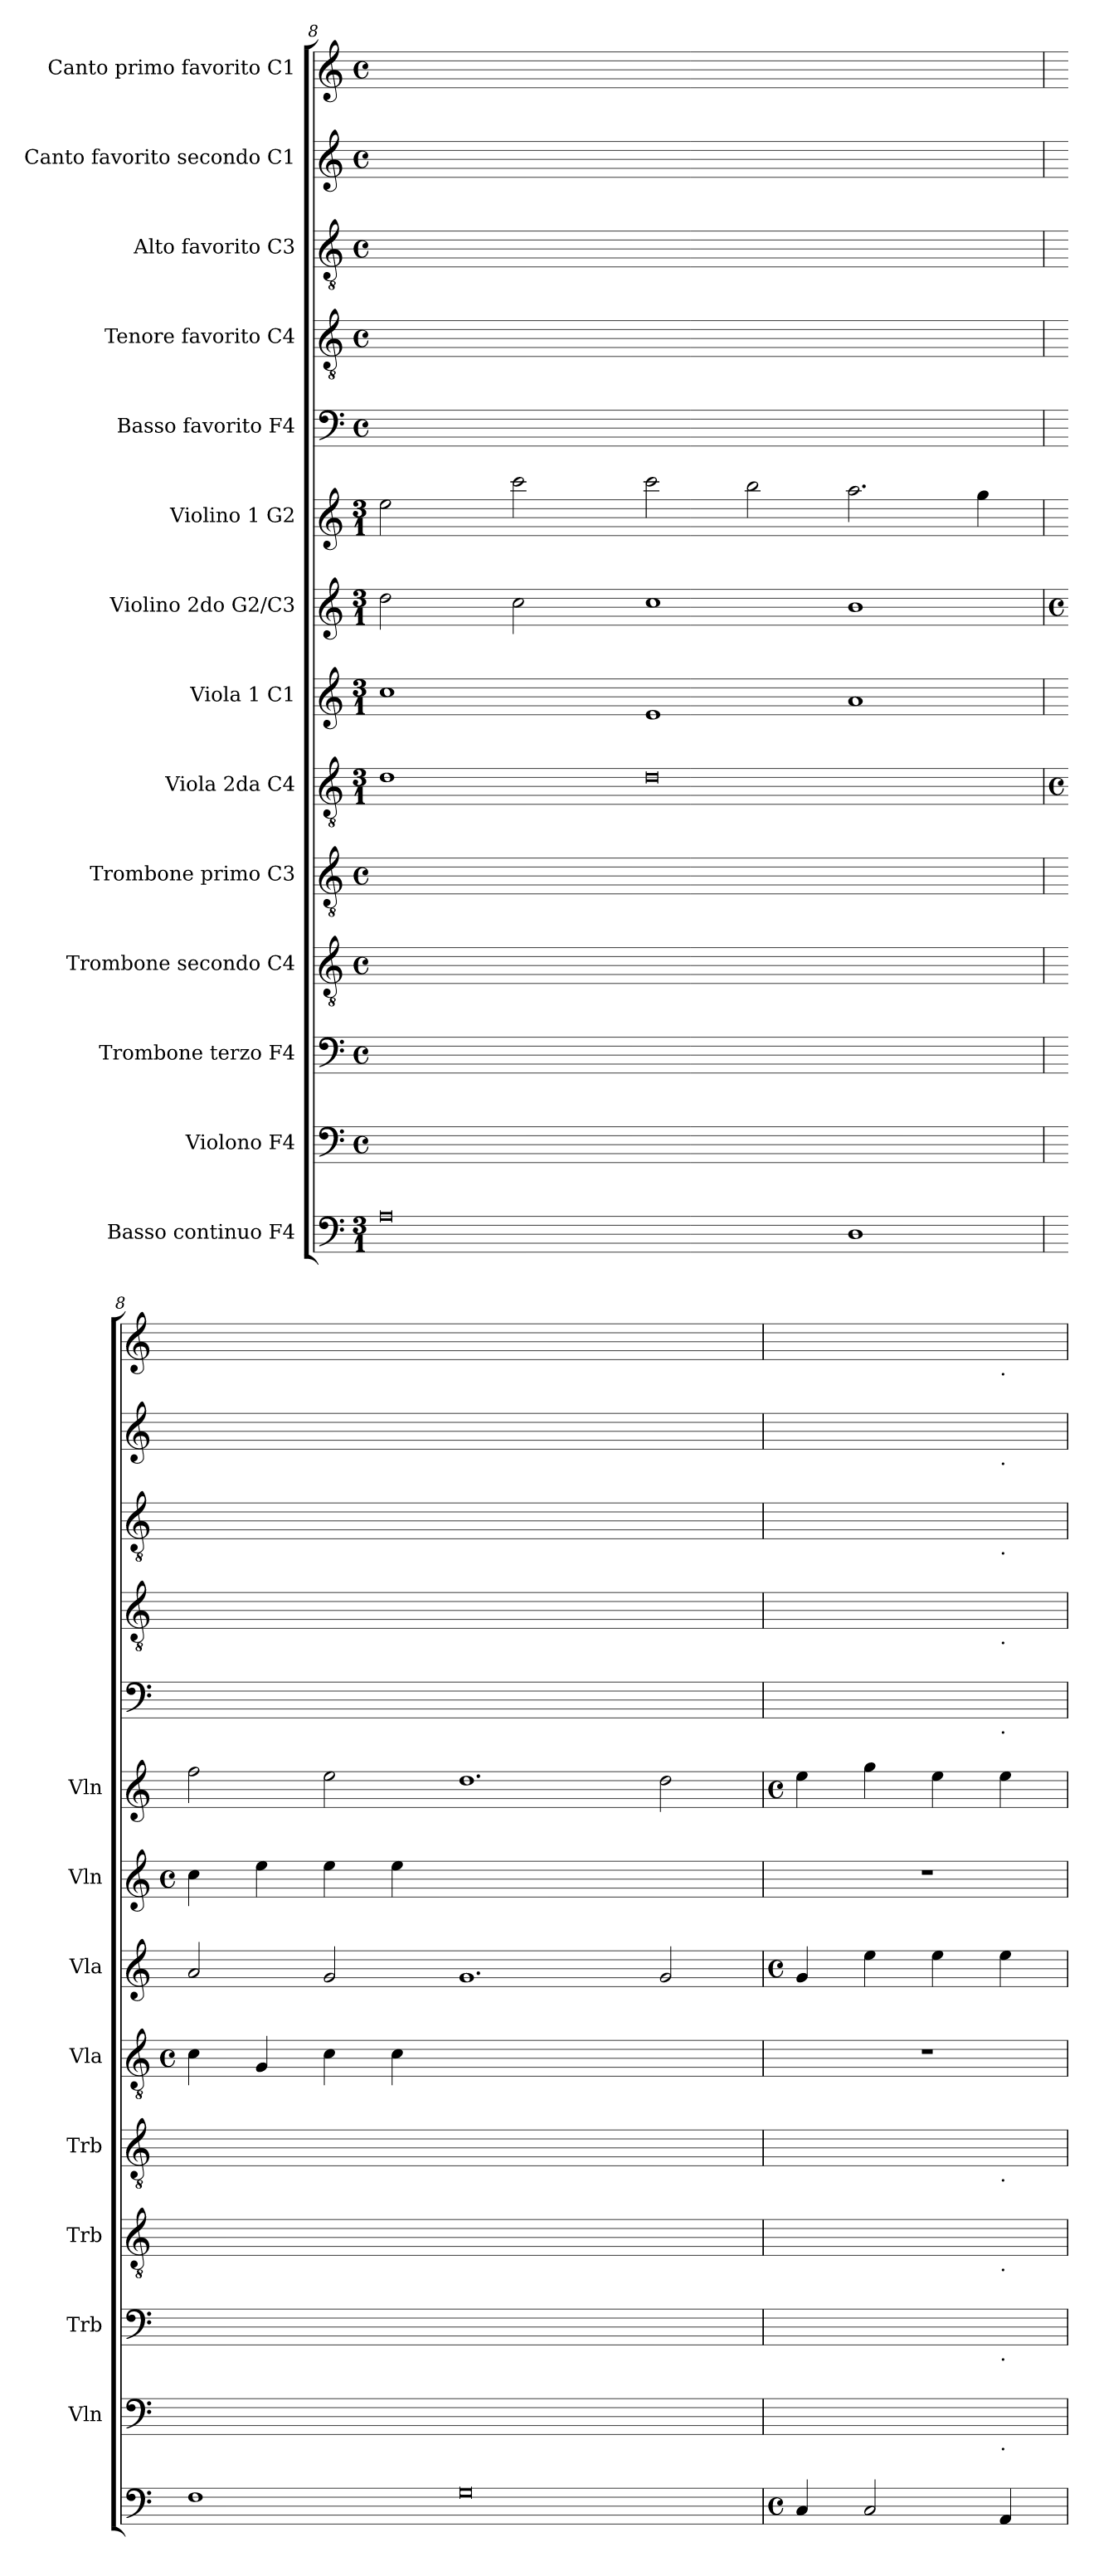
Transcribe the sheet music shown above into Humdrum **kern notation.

**kern	**kern	**kern	**kern	**kern	**kern	**kern	**kern	**kern	**kern	**kern	**kern	**kern	**kern
*part14	*part13	*part12	*part11	*part10	*part9	*part8	*part7	*part6	*part5	*part4	*part3	*part2	*part1
*staff14	*staff13	*staff12	*staff11	*staff10	*staff9	*staff8	*staff7	*staff6	*staff5	*staff4	*staff3	*staff2	*staff1
*I"Basso continuo  F4	*I"Violono  F4	*I"Trombone terzo  F4	*I"Trombone secondo  C4	*I"Trombone primo  C3	*I"Viola 2da  C4	*I"Viola 1  C1	*I"Violino 2do  G2/C3	*I"Violino 1  G2	*I"Basso favorito  F4	*I"Tenore favorito  C4	*I"Alto favorito  C3	*I"Canto favorito secondo  C1	*I"Canto primo favorito  C1
*	*I'Vln	*I'Trb	*I'Trb	*I'Trb	*I'Vla	*I'Vla	*I'Vln	*I'Vln	*	*	*	*	*
!!LO:LB:g=z
*clefF4	*clefF4	*clefF4	*clefGv2	*clefGv2	*clefGv2	*clefG2	*clefG2	*clefG2	*clefF4	*clefGv2	*clefGv2	*clefG2	*clefG2
*k[]	*k[]	*k[]	*k[]	*k[]	*k[]	*k[]	*k[]	*k[]	*k[]	*k[]	*k[]	*k[]	*k[]
*C:	*C:	*C:	*C:	*C:	*C:	*C:	*C:	*C:	*C:	*C:	*C:	*C:	*C:
*M3/1	*M4/4	*M4/4	*M4/4	*M4/4	*M3/1	*M3/1	*M3/1	*M3/1	*M4/4	*M4/4	*M4/4	*M4/4	*M4/4
*	*met(c)	*met(c)	*met(c)	*met(c)	*	*	*	*	*met(c)	*met(c)	*met(c)	*met(c)	*met(c)
=8A	=8A	=8A	=8A	=8A	=8A	=8A	=8A	=8A	=8A	=8A	=8A	=8A	=8A
0A	4ryy	4ryy	4ryy	4ryy	1d	1cc	2dd\	2ee\	4ryy	4ryy	4ryy	4ryy	4ryy
.	4ryy	4ryy	4ryy	4ryy	.	.	.	.	4ryy	4ryy	4ryy	4ryy	4ryy
.	4ryy	4ryy	4ryy	4ryy	.	.	2cc\	2ccc\	4ryy	4ryy	4ryy	4ryy	4ryy
.	4ryy	4ryy	4ryy	4ryy	.	.	.	.	4ryy	4ryy	4ryy	4ryy	4ryy
.	0ryy	0ryy	0ryy	0ryy	0d	1e	1cc	2ccc\	0ryy	0ryy	0ryy	0ryy	0ryy
.	.	.	.	.	.	.	.	2bb\	.	.	.	.	.
1D	.	.	.	.	.	1a	1b	2.aa\	.	.	.	.	.
.	.	.	.	.	.	.	.	4gg\	.	.	.	.	.
!!LO:LB:g=z
=8B	=8B	=8B	=8B	=8B	=8B	=8B	=8B	=8B	=8B	=8B	=8B	=8B	=8B
*	*	*	*	*	*M4/4	*	*M4/4	*	*	*	*	*	*
*	*	*	*	*	*met(c)	*	*met(c)	*	*	*	*	*	*
1F	4ryy	4ryy	4ryy	4ryy	4c\	2a/	4cc\	2ff\	4ryy	4ryy	4ryy	4ryy	4ryy
.	4ryy	4ryy	4ryy	4ryy	4G/	.	4ee\	.	4ryy	4ryy	4ryy	4ryy	4ryy
.	4ryy	4ryy	4ryy	4ryy	4c\	2g/	4ee\	2ee\	4ryy	4ryy	4ryy	4ryy	4ryy
.	4ryy	4ryy	4ryy	4ryy	4c\	.	4ee\	.	4ryy	4ryy	4ryy	4ryy	4ryy
0G	0ryy	0ryy	0ryy	0ryy	0ryy	1.g	0ryy	1.dd	0ryy	0ryy	0ryy	0ryy	0ryy
.	.	.	.	.	.	2g/	.	2dd\	.	.	.	.	.
=9	=9	=9	=9	=9	=9	=9	=9	=9	=9	=9	=9	=9	=9
*M4/4	*	*	*	*	*	*M4/4	*	*M4/4	*	*	*	*	*
*met(c)	*	*	*	*	*	*met(c)	*	*met(c)	*	*	*	*	*
4C/	4ryy	4ryy	4ryy	4ryy	1r	4g/	1r	4ee\	4ryy	4ryy	4ryy	4ryy	4ryy
2C/	4ryy	4ryy	4ryy	4ryy	.	4ee\	.	4gg\	4ryy	4ryy	4ryy	4ryy	4ryy
.	4ryy	4ryy	4ryy	4ryy	.	4ee\	.	4ee\	4ryy	4ryy	4ryy	4ryy	4ryy
!	!	!	!	!	!	!	!	!	!	!	!	!	!LO:TX:b:t=.
!	!	!	!	!	!	!	!	!	!	!	!	!LO:TX:b:t=.	!
!	!	!	!	!	!	!	!	!	!	!	!LO:TX:b:t=.	!	!
!	!	!	!	!	!	!	!	!	!	!LO:TX:b:t=.	!	!	!
!	!	!	!	!	!	!	!	!	!LO:TX:b:t=.	!	!	!	!
!	!	!	!	!LO:TX:b:t=.	!	!	!	!	!	!	!	!	!
!	!	!	!LO:TX:b:t=.	!	!	!	!	!	!	!	!	!	!
!	!	!LO:TX:b:t=.	!	!	!	!	!	!	!	!	!	!	!
!	!LO:TX:b:t=.	!	!	!	!	!	!	!	!	!	!	!	!
4AA/	4ryy	4ryy	4ryy	4ryy	.	4ee\	.	4ee\	4ryy	4ryy	4ryy	4ryy	4ryy
=	=	=	=	=	=	=	=	=	=	=	=	=	=
*-	*-	*-	*-	*-	*-	*-	*-	*-	*-	*-	*-	*-	*-
